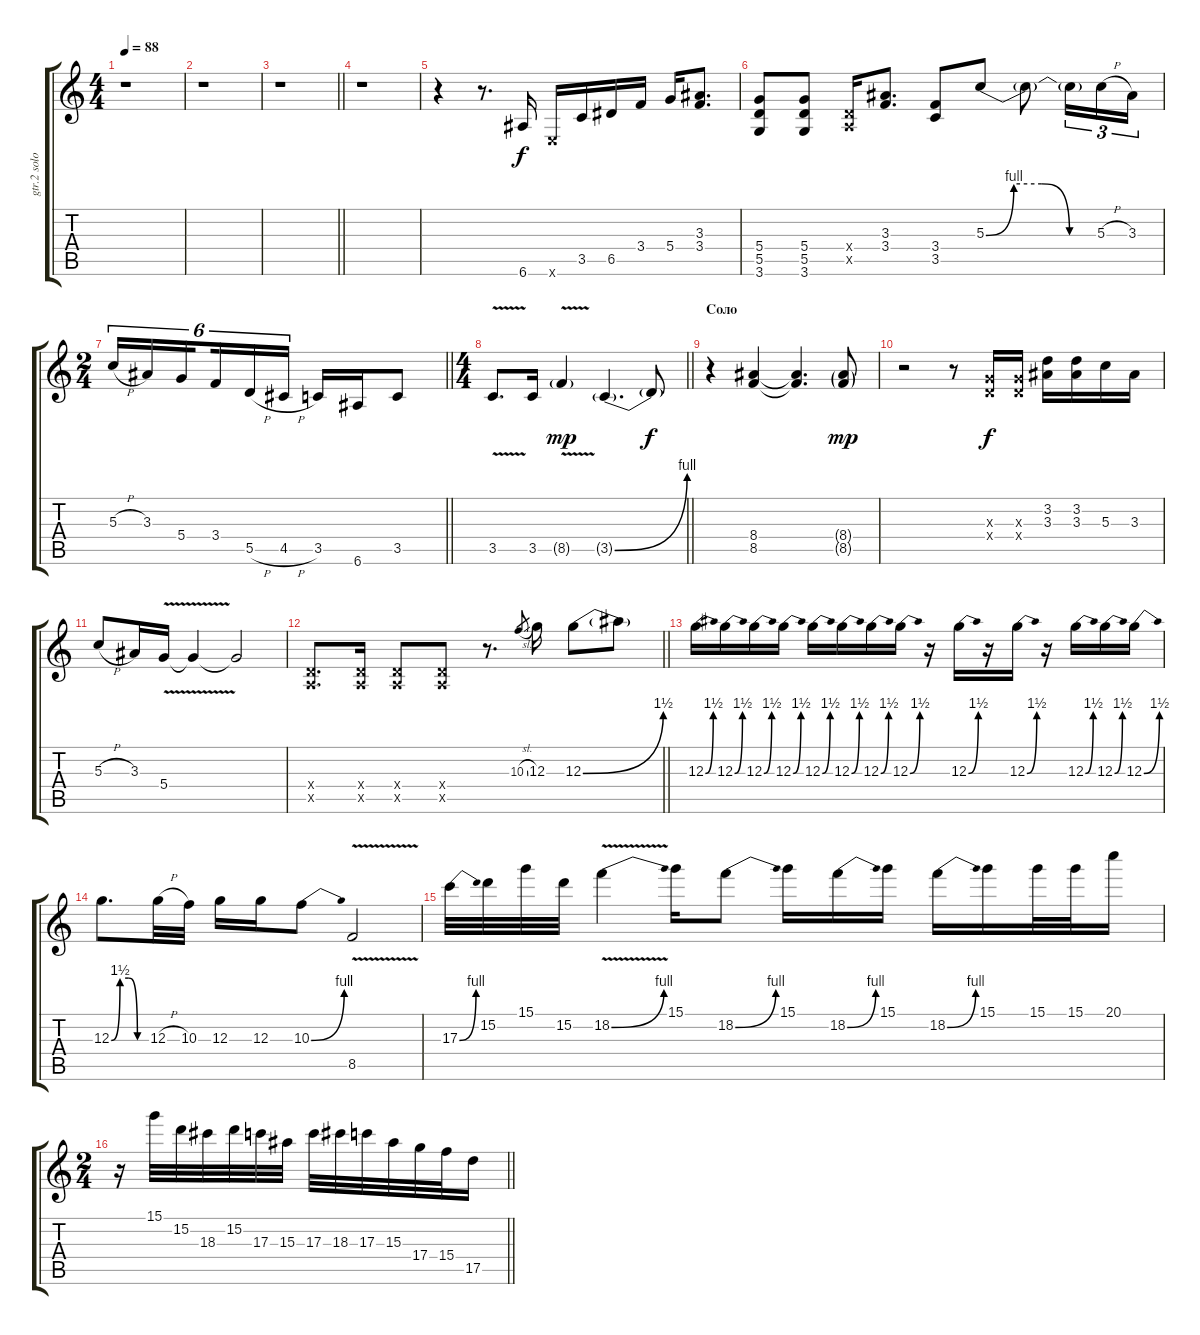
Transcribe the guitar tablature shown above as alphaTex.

\track ("gtr.2 solo" "gtr.2 solo") {instrument distortionguitar}
\staff {score tabs}
\tuning (E4 B3 G3 D3 A2 E2) {hide}
\ts (4 4)
\tempo 88
\clef g2
\ks c
r.1{dy f} |
r.1 |
\barLineRight lightlight
r.1 |
r.1 |
r.4 r.8{d} 6.6.16 0.6{x}.16 3.5.16 6.5.16 3.4.16 5.4.16 (3.3 3.4).8{d} |
(5.4 5.5 3.6).8 (5.4 5.5 3.6).8 (0.4{x} 0.5{x}).16 (3.3 3.4).8{d} (3.4 3.5).8 5.3{be (custom 0 0 15 4 30 4 45 0 60 0)}.8 5.3{t}.8 5.3{t}.16{tu (3 2)} 5.3{h}.16{tu (3 2)} 3.3.16{tu (3 2)} |
\ts (2 4)
\barLineRight lightlight
5.3{h}.16{tu (6 4)} 3.3.16{tu (6 4)} 5.4.16{tu (6 4) beam splitsecondary} 3.4.16{tu (6 4)} 5.5{h}.16{tu (6 4)} 4.5{h}.16{tu (6 4)} 3.5.16 6.6.16 3.5.8 |
\ts (4 4)
\barLineRight lightlight
3.5{v}.8{d} 3.5.16 8.5{v g}.4{dy mp} 3.5{be (bend 0 0 60 4) g}.4{d} 3.5{t}.8{dy f} |
\section ("" "Соло")
r.4 (8.4 8.5).4 (8.4{t} 8.5{t}).4{d} (8.4{g} 8.5{g}).8{dy mp} |
r.2 r.8 (0.3{x} 0.4{x}).16{dy f} (0.3{x} 0.4{x}).16 (3.2 3.3).16 (3.2 3.3).16 5.3.16 3.3.16 |
5.3{h}.8 3.3.16 5.4{v}.16 5.4{t}.4 5.4{t}.2 |
\barLineRight lightlight
(0.4{x} 0.5{x}).8{d} (0.4{x} 0.5{x}).16 (0.4{x} 0.5{x}).8 (0.4{x} 0.5{x}).8 r.8{d} 10.3{sl}.8{gr} 12.3.16 12.3{be (bend 0 0 60 6)}.8 12.3{t}.8 |
12.3{be (bend 0 0 60 6)}.16 12.3{be (bend 0 0 60 6)}.16 12.3{be (bend 0 0 60 6)}.16 12.3{be (bend 0 0 60 6)}.16 12.3{be (bend 0 0 60 6)}.16 12.3{be (bend 0 0 60 6)}.16 12.3{be (bend 0 0 60 6)}.16 12.3{be (bend 0 0 60 6)}.16 r.16 12.3{be (bend 0 0 60 6)}.16 r.16 12.3{be (bend 0 0 60 6)}.16 r.16 12.3{be (bend 0 0 60 6)}.16 12.3{be (bend 0 0 60 6)}.16 12.3{be (bend 0 0 60 6)}.16 |
12.3{be (custom 0 0 15 6 30 6 45 0 60 0)}.8{d} 12.3{h}.32 10.3.32 12.3.16 12.3.16 10.3{be (bend 0 0 60 4)}.8 8.5{v}.2 |
17.3{be (bend 0 0 60 4)}.32 15.2.32 15.1.32 15.2.32 18.2{be (bend 0 0 60 4) v}.4 15.1.16 18.2{be (bend 0 0 60 4)}.8 15.1.16 18.2{be (bend 0 0 60 4)}.16 15.1.16 18.2{be (bend 0 0 60 4)}.16 15.1.16 15.1.32 15.1.32 20.1.16 |
\ts (2 4)
\barLineRight lightlight
r.16 15.1.32 15.2.32 18.3.32 15.2.32 17.3.32 15.3.32 17.3.32 18.3.32 17.3.32 15.3.32 17.4.32 15.4.32 17.5.16
